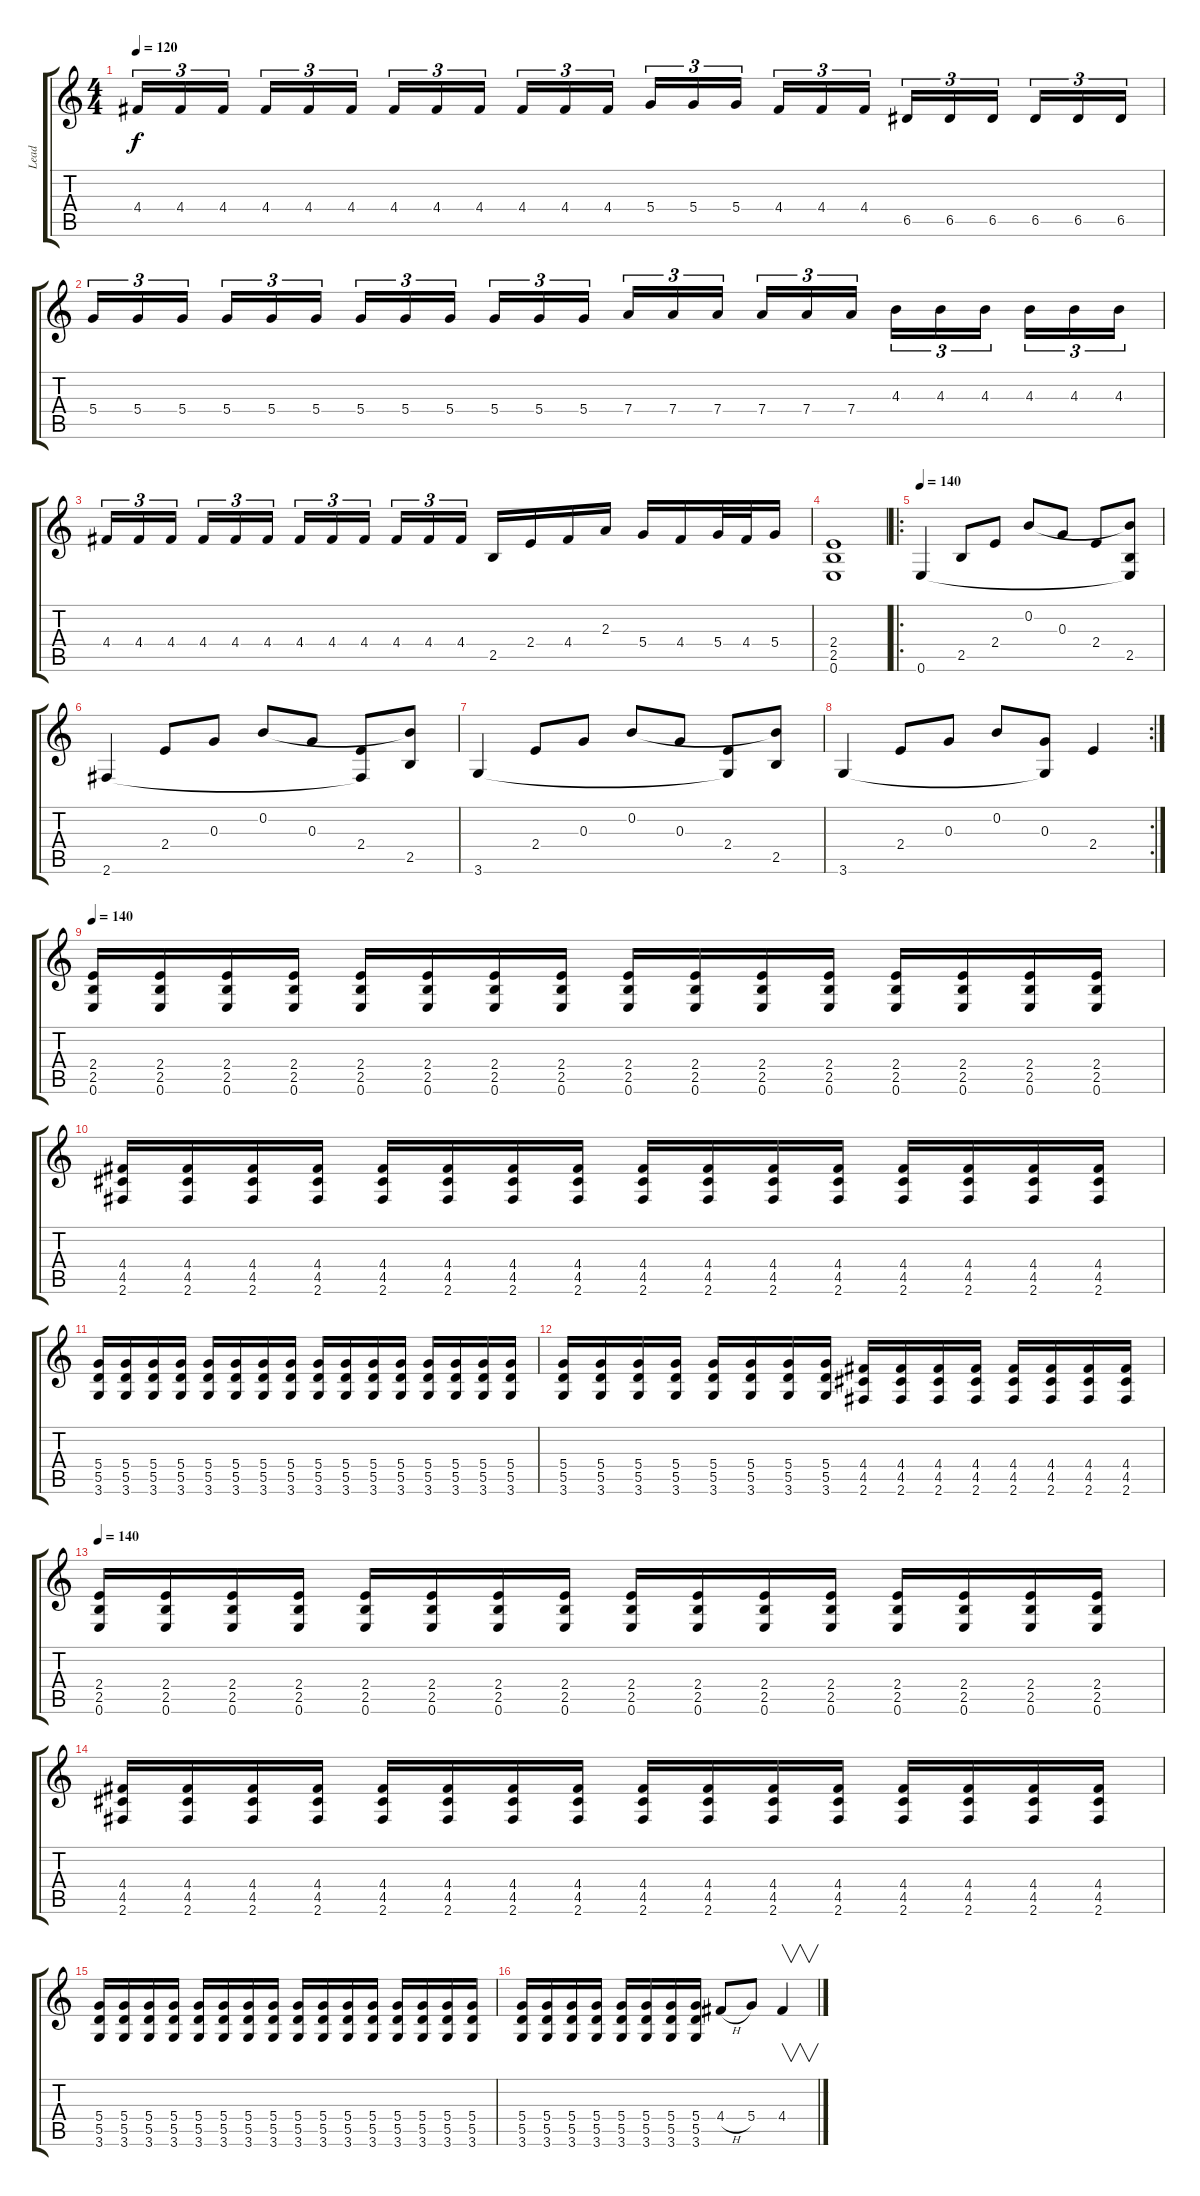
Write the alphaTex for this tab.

\track ("Lead" "Lead") {instrument distortionguitar}
\staff {score tabs}
\tuning (E4 B3 G3 D3 A2 E2) {hide}
\ts (4 4)
\tempo 120
\clef g2
\ks c
4.4.16{tu (3 2) dy f} 4.4.16{tu (3 2)} 4.4.16{tu (3 2)} 4.4.16{tu (3 2)} 4.4.16{tu (3 2)} 4.4.16{tu (3 2)} 4.4.16{tu (3 2)} 4.4.16{tu (3 2)} 4.4.16{tu (3 2)} 4.4.16{tu (3 2)} 4.4.16{tu (3 2)} 4.4.16{tu (3 2)} 5.4.16{tu (3 2)} 5.4.16{tu (3 2)} 5.4.16{tu (3 2)} 4.4.16{tu (3 2)} 4.4.16{tu (3 2)} 4.4.16{tu (3 2)} 6.5.16{tu (3 2)} 6.5.16{tu (3 2)} 6.5.16{tu (3 2)} 6.5.16{tu (3 2)} 6.5.16{tu (3 2)} 6.5.16{tu (3 2)} |
5.4.16{tu (3 2)} 5.4.16{tu (3 2)} 5.4.16{tu (3 2)} 5.4.16{tu (3 2)} 5.4.16{tu (3 2)} 5.4.16{tu (3 2)} 5.4.16{tu (3 2)} 5.4.16{tu (3 2)} 5.4.16{tu (3 2)} 5.4.16{tu (3 2)} 5.4.16{tu (3 2)} 5.4.16{tu (3 2)} 7.4.16{tu (3 2)} 7.4.16{tu (3 2)} 7.4.16{tu (3 2)} 7.4.16{tu (3 2)} 7.4.16{tu (3 2)} 7.4.16{tu (3 2)} 4.3.16{tu (3 2)} 4.3.16{tu (3 2)} 4.3.16{tu (3 2)} 4.3.16{tu (3 2)} 4.3.16{tu (3 2)} 4.3.16{tu (3 2)} |
4.4.16{tu (3 2)} 4.4.16{tu (3 2)} 4.4.16{tu (3 2)} 4.4.16{tu (3 2)} 4.4.16{tu (3 2)} 4.4.16{tu (3 2)} 4.4.16{tu (3 2)} 4.4.16{tu (3 2)} 4.4.16{tu (3 2)} 4.4.16{tu (3 2)} 4.4.16{tu (3 2)} 4.4.16{tu (3 2)} 2.5.16 2.4.16 4.4.16 2.3.16 5.4.16 4.4.16 5.4.32 4.4.32 5.4.16 |
(2.4 2.5 0.6).1 |
\ro
\tempo 140
0.6.4{instrument acousticguitarsteel} 2.5.8 2.4.8 0.2.8 0.3.8 2.4.8 (0.2{t} 2.5 0.6{t}).8 |
2.6.4 2.4.8 0.3.8 0.2.8 0.3.8 (2.4 2.6{t}).8 (0.2{t} 2.5).8 |
3.6.4 2.4.8 0.3.8 0.2.8 0.3.8 (2.4 3.6{t}).8 (0.2{t} 2.5).8 |
\rc 2
3.6.4 2.4.8 0.3.8 0.2.8 (0.3 3.6{t}).8 2.4.4 |
\tempo 140
(2.4 2.5 0.6).16 (2.4 2.5 0.6).16 (2.4 2.5 0.6).16 (2.4 2.5 0.6).16 (2.4 2.5 0.6).16 (2.4 2.5 0.6).16 (2.4 2.5 0.6).16 (2.4 2.5 0.6).16 (2.4 2.5 0.6).16 (2.4 2.5 0.6).16 (2.4 2.5 0.6).16 (2.4 2.5 0.6).16 (2.4 2.5 0.6).16 (2.4 2.5 0.6).16 (2.4 2.5 0.6).16 (2.4 2.5 0.6).16 |
(4.4 4.5 2.6).16 (4.4 4.5 2.6).16 (4.4 4.5 2.6).16 (4.4 4.5 2.6).16 (4.4 4.5 2.6).16 (4.4 4.5 2.6).16 (4.4 4.5 2.6).16 (4.4 4.5 2.6).16 (4.4 4.5 2.6).16 (4.4 4.5 2.6).16 (4.4 4.5 2.6).16 (4.4 4.5 2.6).16 (4.4 4.5 2.6).16 (4.4 4.5 2.6).16 (4.4 4.5 2.6).16 (4.4 4.5 2.6).16 |
(5.4 5.5 3.6).16 (5.4 5.5 3.6).16 (5.4 5.5 3.6).16 (5.4 5.5 3.6).16 (5.4 5.5 3.6).16 (5.4 5.5 3.6).16 (5.4 5.5 3.6).16 (5.4 5.5 3.6).16 (5.4 5.5 3.6).16 (5.4 5.5 3.6).16 (5.4 5.5 3.6).16 (5.4 5.5 3.6).16 (5.4 5.5 3.6).16 (5.4 5.5 3.6).16 (5.4 5.5 3.6).16 (5.4 5.5 3.6).16 |
(5.4 5.5 3.6).16 (5.4 5.5 3.6).16 (5.4 5.5 3.6).16 (5.4 5.5 3.6).16 (5.4 5.5 3.6).16 (5.4 5.5 3.6).16 (5.4 5.5 3.6).16 (5.4 5.5 3.6).16 (4.4 4.5 2.6).16 (4.4 4.5 2.6).16 (4.4 4.5 2.6).16 (4.4 4.5 2.6).16 (4.4 4.5 2.6).16 (4.4 4.5 2.6).16 (4.4 4.5 2.6).16 (4.4 4.5 2.6).16 |
\tempo 140
(2.4 2.5 0.6).16 (2.4 2.5 0.6).16 (2.4 2.5 0.6).16 (2.4 2.5 0.6).16 (2.4 2.5 0.6).16 (2.4 2.5 0.6).16 (2.4 2.5 0.6).16 (2.4 2.5 0.6).16 (2.4 2.5 0.6).16 (2.4 2.5 0.6).16 (2.4 2.5 0.6).16 (2.4 2.5 0.6).16 (2.4 2.5 0.6).16 (2.4 2.5 0.6).16 (2.4 2.5 0.6).16 (2.4 2.5 0.6).16 |
(4.4 4.5 2.6).16 (4.4 4.5 2.6).16 (4.4 4.5 2.6).16 (4.4 4.5 2.6).16 (4.4 4.5 2.6).16 (4.4 4.5 2.6).16 (4.4 4.5 2.6).16 (4.4 4.5 2.6).16 (4.4 4.5 2.6).16 (4.4 4.5 2.6).16 (4.4 4.5 2.6).16 (4.4 4.5 2.6).16 (4.4 4.5 2.6).16 (4.4 4.5 2.6).16 (4.4 4.5 2.6).16 (4.4 4.5 2.6).16 |
(5.4 5.5 3.6).16 (5.4 5.5 3.6).16 (5.4 5.5 3.6).16 (5.4 5.5 3.6).16 (5.4 5.5 3.6).16 (5.4 5.5 3.6).16 (5.4 5.5 3.6).16 (5.4 5.5 3.6).16 (5.4 5.5 3.6).16 (5.4 5.5 3.6).16 (5.4 5.5 3.6).16 (5.4 5.5 3.6).16 (5.4 5.5 3.6).16 (5.4 5.5 3.6).16 (5.4 5.5 3.6).16 (5.4 5.5 3.6).16 |
(5.4 5.5 3.6).16 (5.4 5.5 3.6).16 (5.4 5.5 3.6).16 (5.4 5.5 3.6).16 (5.4 5.5 3.6).16 (5.4 5.5 3.6).16 (5.4 5.5 3.6).16 (5.4 5.5 3.6).16 4.4{h}.8 5.4.8 4.4.4{v}
